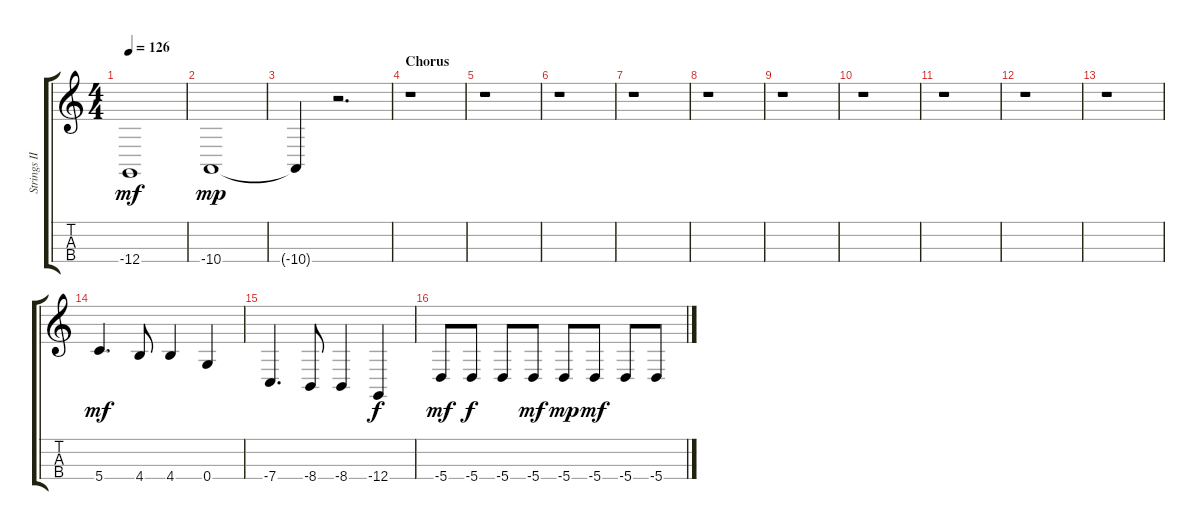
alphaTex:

\track ("Strings IIII" "Strings II") {instrument stringensemble1}
\staff {score tabs}
\tuning (E5 A4 D4 G3) {hide}
\ts (4 4)
\tempo 126
\clef g2
\ks c
-12.4{t}.1{dy mf} |
-10.4.1{dy mp} |
-10.4{t}.4 r.2{d} |
\section ("" "Chorus")
r.1 |
r.1 |
r.1 |
r.1 |
r.1 |
r.1 |
r.1 |
r.1 |
r.1 |
r.1 |
5.4.4{d dy mf} 4.4.8 4.4.4 0.4.4 |
-7.4.4{d} -8.4.8 -8.4.4 -12.4.4{dy f} |
-5.4.8{dy mf} -5.4.8{dy f} -5.4.8 -5.4.8{dy mf} -5.4.8{dy mp} -5.4.8{dy mf} -5.4.8 -5.4.8
